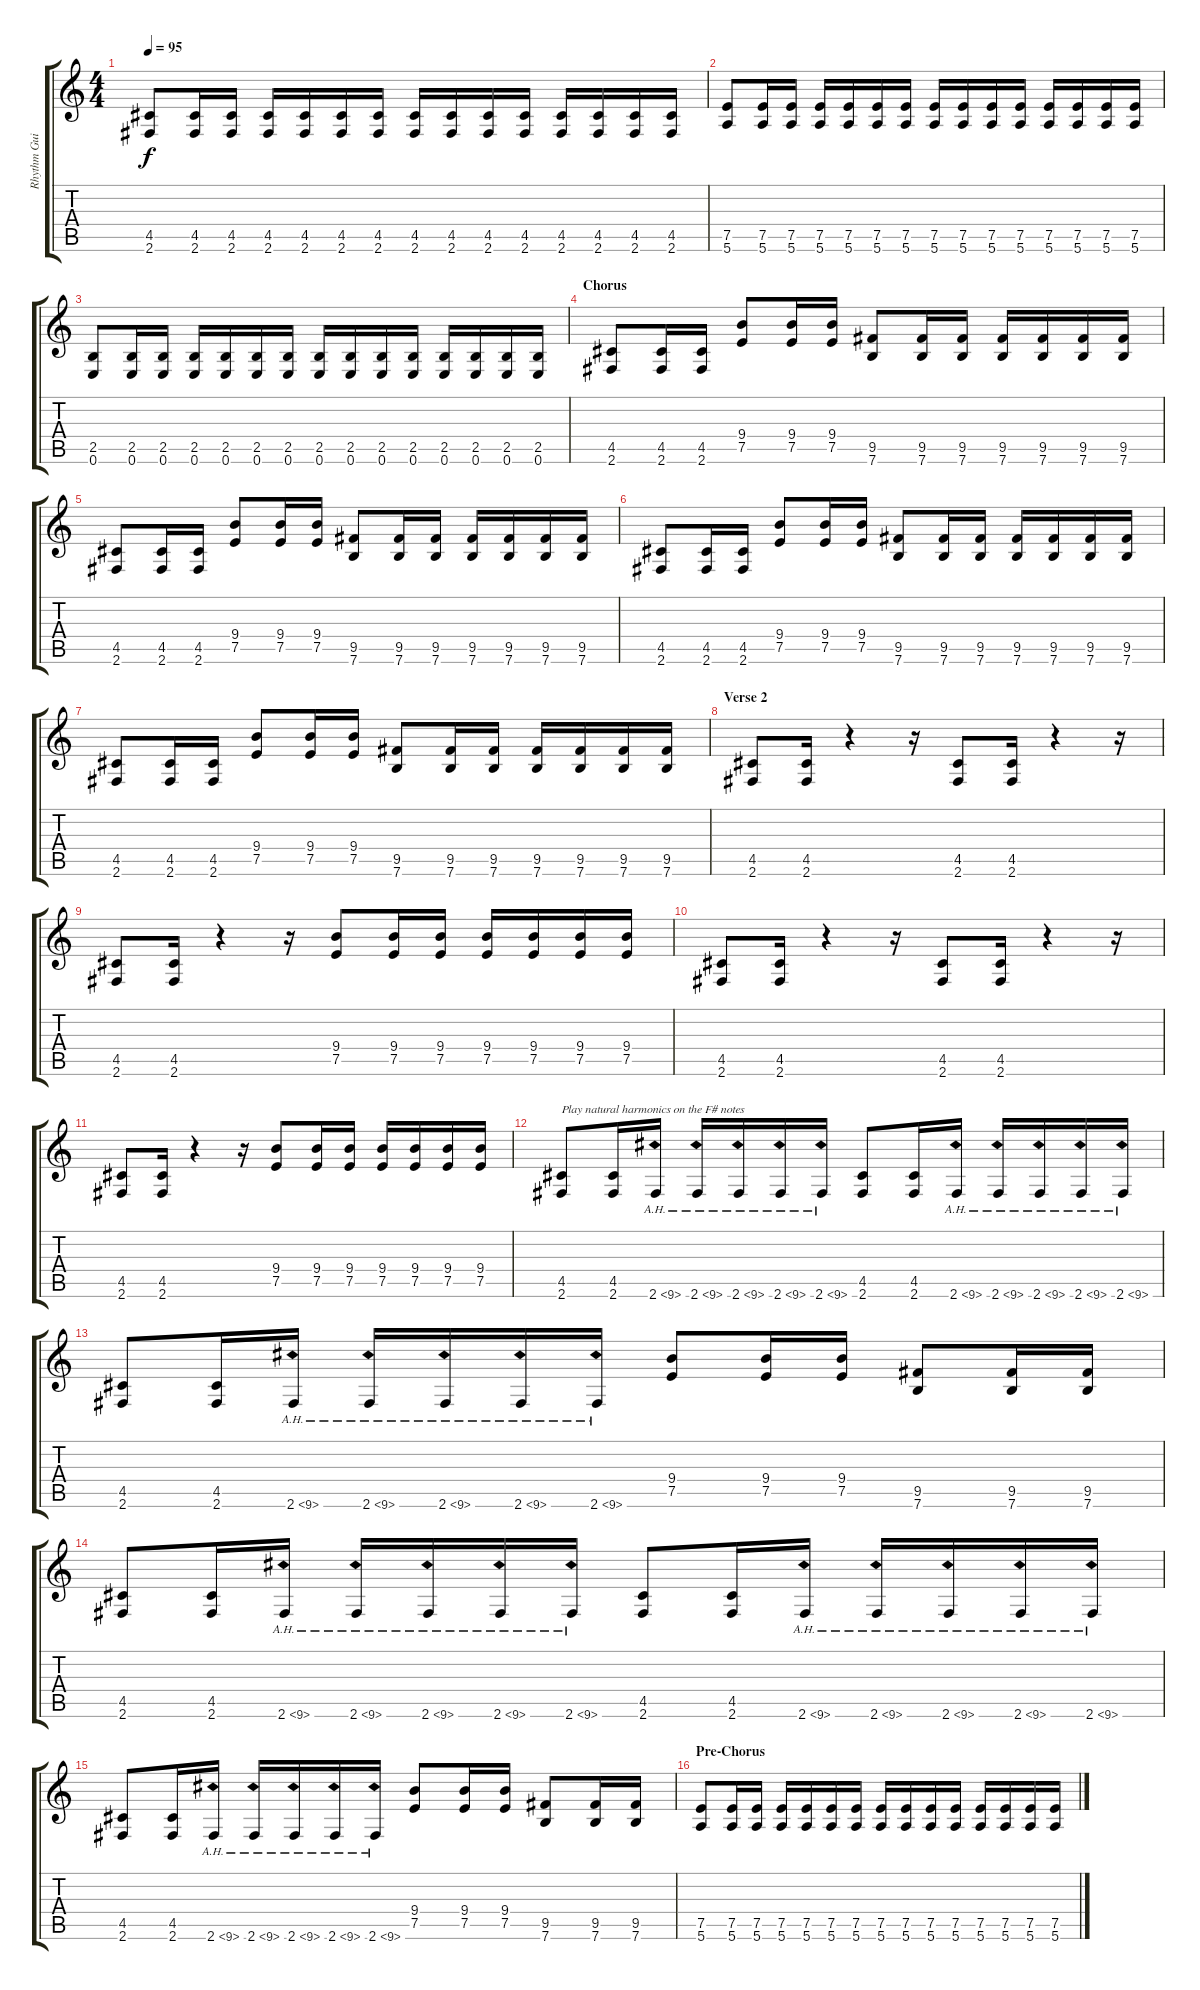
\track ("Rhythm Guitar 1" "Rhythm Gui") {instrument distortionguitar}
\staff {score tabs}
\tuning (E4 B3 G3 D3 A2 E2) {hide}
\ts (4 4)
\tempo 95
\clef g2
\ks c
(4.5 2.6).8{dy f} (4.5 2.6).16 (4.5 2.6).16 (4.5 2.6).16 (4.5 2.6).16 (4.5 2.6).16 (4.5 2.6).16 (4.5 2.6).16 (4.5 2.6).16 (4.5 2.6).16 (4.5 2.6).16 (4.5 2.6).16 (4.5 2.6).16 (4.5 2.6).16 (4.5 2.6).16 |
(7.5 5.6).8 (7.5 5.6).16 (7.5 5.6).16 (7.5 5.6).16 (7.5 5.6).16 (7.5 5.6).16 (7.5 5.6).16 (7.5 5.6).16 (7.5 5.6).16 (7.5 5.6).16 (7.5 5.6).16 (7.5 5.6).16 (7.5 5.6).16 (7.5 5.6).16 (7.5 5.6).16 |
(2.5 0.6).8 (2.5 0.6).16 (2.5 0.6).16 (2.5 0.6).16 (2.5 0.6).16 (2.5 0.6).16 (2.5 0.6).16 (2.5 0.6).16 (2.5 0.6).16 (2.5 0.6).16 (2.5 0.6).16 (2.5 0.6).16 (2.5 0.6).16 (2.5 0.6).16 (2.5 0.6).16 |
\section ("" "Chorus")
(4.5 2.6).8 (4.5 2.6).16 (4.5 2.6).16 (9.4 7.5).8 (9.4 7.5).16 (9.4 7.5).16 (9.5 7.6).8 (9.5 7.6).16 (9.5 7.6).16 (9.5 7.6).16 (9.5 7.6).16 (9.5 7.6).16 (9.5 7.6).16 |
(4.5 2.6).8 (4.5 2.6).16 (4.5 2.6).16 (9.4 7.5).8 (9.4 7.5).16 (9.4 7.5).16 (9.5 7.6).8 (9.5 7.6).16 (9.5 7.6).16 (9.5 7.6).16 (9.5 7.6).16 (9.5 7.6).16 (9.5 7.6).16 |
(4.5 2.6).8 (4.5 2.6).16 (4.5 2.6).16 (9.4 7.5).8 (9.4 7.5).16 (9.4 7.5).16 (9.5 7.6).8 (9.5 7.6).16 (9.5 7.6).16 (9.5 7.6).16 (9.5 7.6).16 (9.5 7.6).16 (9.5 7.6).16 |
(4.5 2.6).8 (4.5 2.6).16 (4.5 2.6).16 (9.4 7.5).8 (9.4 7.5).16 (9.4 7.5).16 (9.5 7.6).8 (9.5 7.6).16 (9.5 7.6).16 (9.5 7.6).16 (9.5 7.6).16 (9.5 7.6).16 (9.5 7.6).16 |
\section ("" "Verse 2")
(4.5 2.6).8 (4.5 2.6).16 r.4 r.16 (4.5 2.6).8 (4.5 2.6).16 r.4 r.16 |
(4.5 2.6).8 (4.5 2.6).16 r.4 r.16 (9.4 7.5).8 (9.4 7.5).16 (9.4 7.5).16 (9.4 7.5).16 (9.4 7.5).16 (9.4 7.5).16 (9.4 7.5).16 |
(4.5 2.6).8 (4.5 2.6).16 r.4 r.16 (4.5 2.6).8 (4.5 2.6).16 r.4 r.16 |
(4.5 2.6).8 (4.5 2.6).16 r.4 r.16 (9.4 7.5).8 (9.4 7.5).16 (9.4 7.5).16 (9.4 7.5).16 (9.4 7.5).16 (9.4 7.5).16 (9.4 7.5).16 |
(4.5 2.6).8{txt "Play natural harmonics on the F# notes"} (4.5 2.6).16 2.6{ah 7}.16 2.6{ah 7}.16 2.6{ah 7}.16 2.6{ah 7}.16 2.6{ah 7}.16 (4.5 2.6).8 (4.5 2.6).16 2.6{ah 7}.16 2.6{ah 7}.16 2.6{ah 7}.16 2.6{ah 7}.16 2.6{ah 7}.16 |
(4.5 2.6).8 (4.5 2.6).16 2.6{ah 7}.16 2.6{ah 7}.16 2.6{ah 7}.16 2.6{ah 7}.16 2.6{ah 7}.16 (9.4 7.5).8 (9.4 7.5).16 (9.4 7.5).16 (9.5 7.6).8 (9.5 7.6).16 (9.5 7.6).16 |
(4.5 2.6).8 (4.5 2.6).16 2.6{ah 7}.16 2.6{ah 7}.16 2.6{ah 7}.16 2.6{ah 7}.16 2.6{ah 7}.16 (4.5 2.6).8 (4.5 2.6).16 2.6{ah 7}.16 2.6{ah 7}.16 2.6{ah 7}.16 2.6{ah 7}.16 2.6{ah 7}.16 |
(4.5 2.6).8 (4.5 2.6).16 2.6{ah 7}.16 2.6{ah 7}.16 2.6{ah 7}.16 2.6{ah 7}.16 2.6{ah 7}.16 (9.4 7.5).8 (9.4 7.5).16 (9.4 7.5).16 (9.5 7.6).8 (9.5 7.6).16 (9.5 7.6).16 |
\section ("" "Pre-Chorus")
(7.5 5.6).8 (7.5 5.6).16 (7.5 5.6).16 (7.5 5.6).16 (7.5 5.6).16 (7.5 5.6).16 (7.5 5.6).16 (7.5 5.6).16 (7.5 5.6).16 (7.5 5.6).16 (7.5 5.6).16 (7.5 5.6).16 (7.5 5.6).16 (7.5 5.6).16 (7.5 5.6).16
